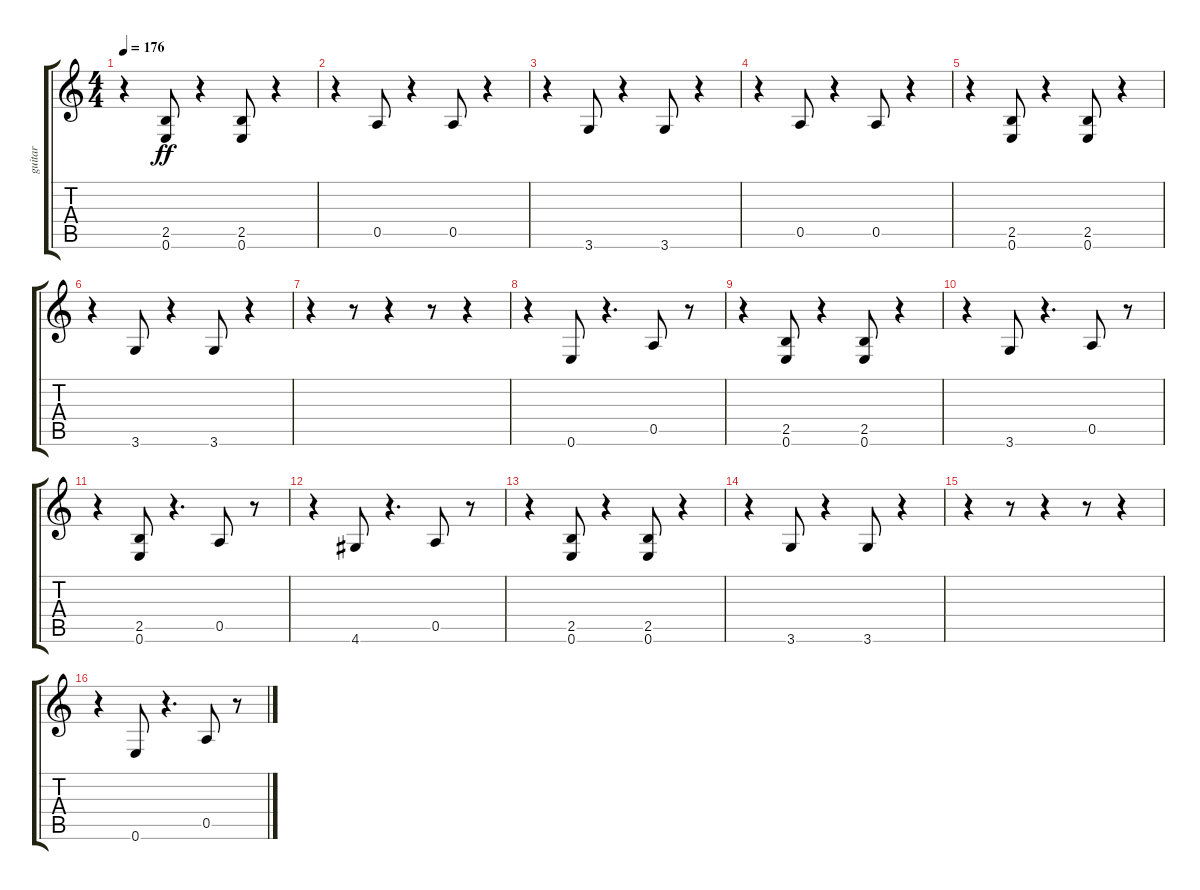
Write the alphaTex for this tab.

\track ("guitar" "guitar") {instrument overdrivenguitar}
\staff {score tabs}
\tuning (E4 B3 G3 D3 A2 E2) {hide}
\ts (4 4)
\tempo 176
\clef g2
\ks c
r.4{dy ff} (2.5 0.6).8 r.4 (2.5 0.6).8 r.4 |
r.4 0.5.8 r.4 0.5.8 r.4 |
r.4 3.6.8 r.4 3.6.8 r.4 |
r.4 0.5.8 r.4 0.5.8 r.4 |
r.4 (2.5 0.6).8 r.4 (2.5 0.6).8 r.4 |
r.4 3.6.8 r.4 3.6.8 r.4 |
r.4 r.8 r.4 r.8 r.4 |
r.4 0.6.8 r.4{d} 0.5.8 r.8 |
r.4 (2.5 0.6).8 r.4 (2.5 0.6).8 r.4 |
r.4 3.6.8 r.4{d} 0.5.8 r.8 |
r.4 (2.5 0.6).8 r.4{d} 0.5.8 r.8 |
r.4 4.6.8 r.4{d} 0.5.8 r.8 |
r.4 (2.5 0.6).8 r.4 (2.5 0.6).8 r.4 |
r.4 3.6.8 r.4 3.6.8 r.4 |
r.4 r.8 r.4 r.8 r.4 |
r.4 0.6.8 r.4{d} 0.5.8 r.8
